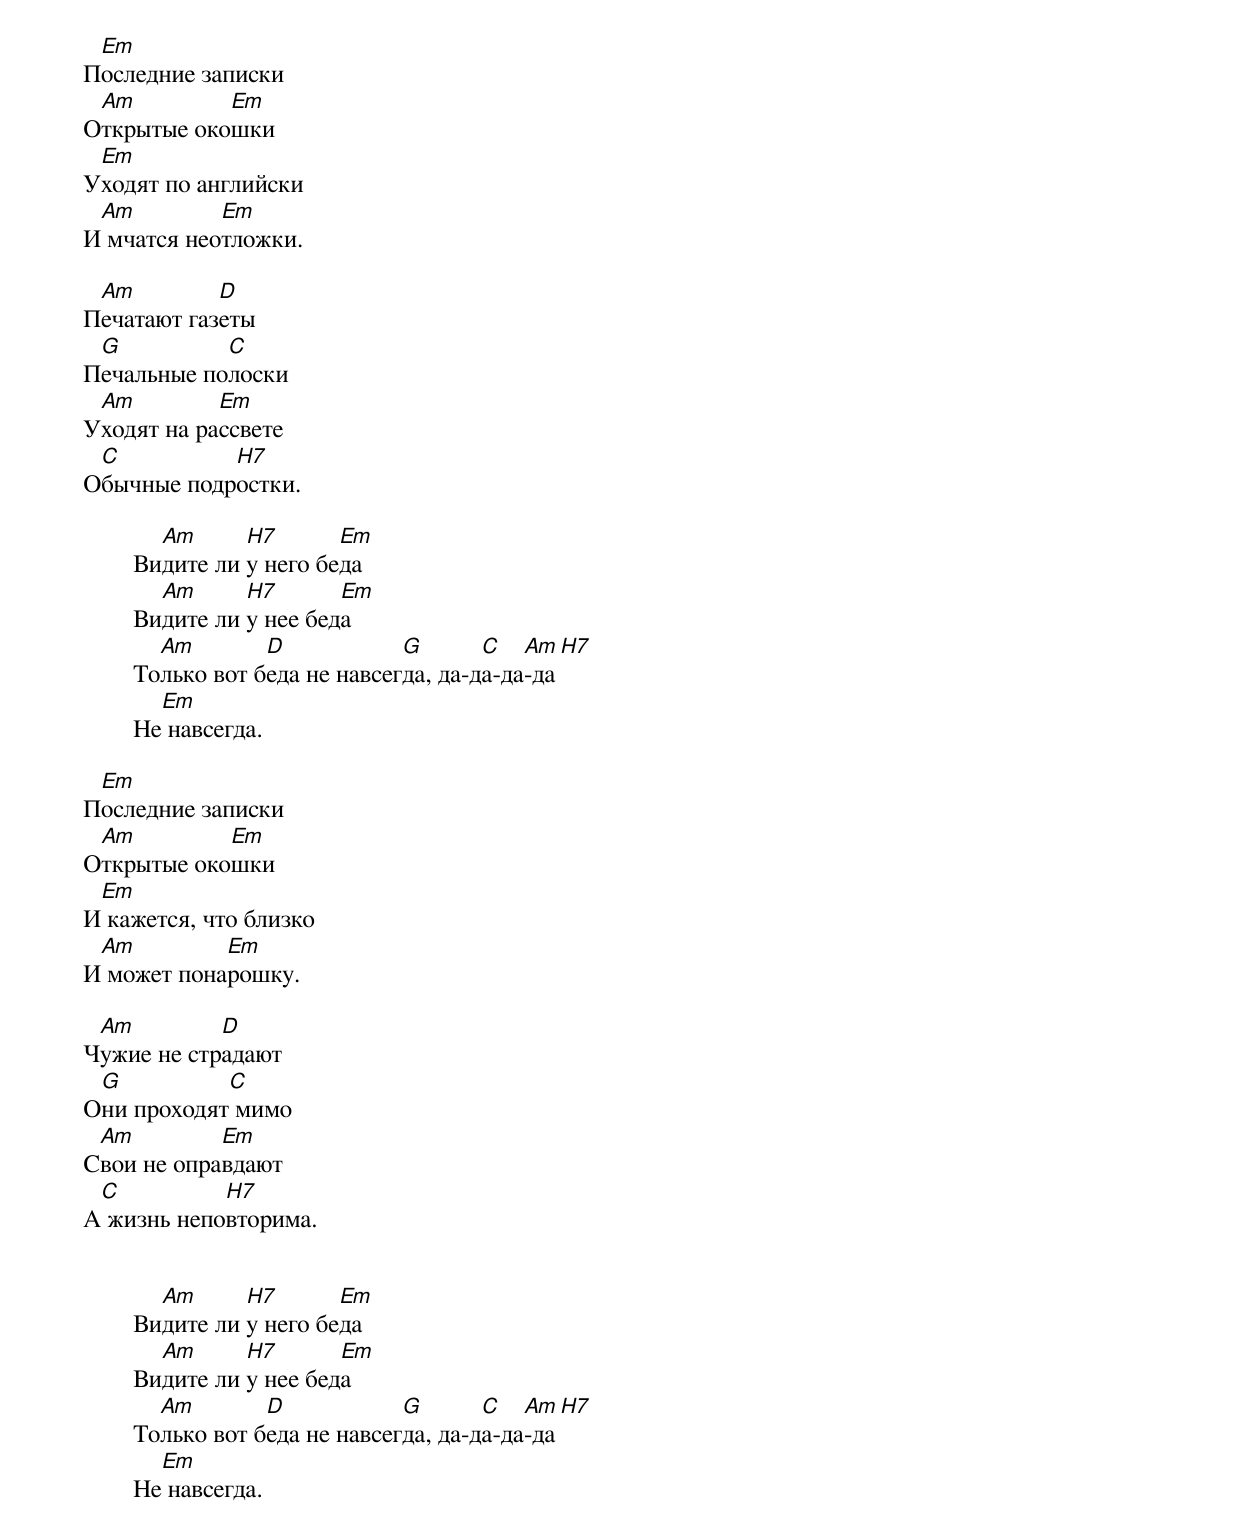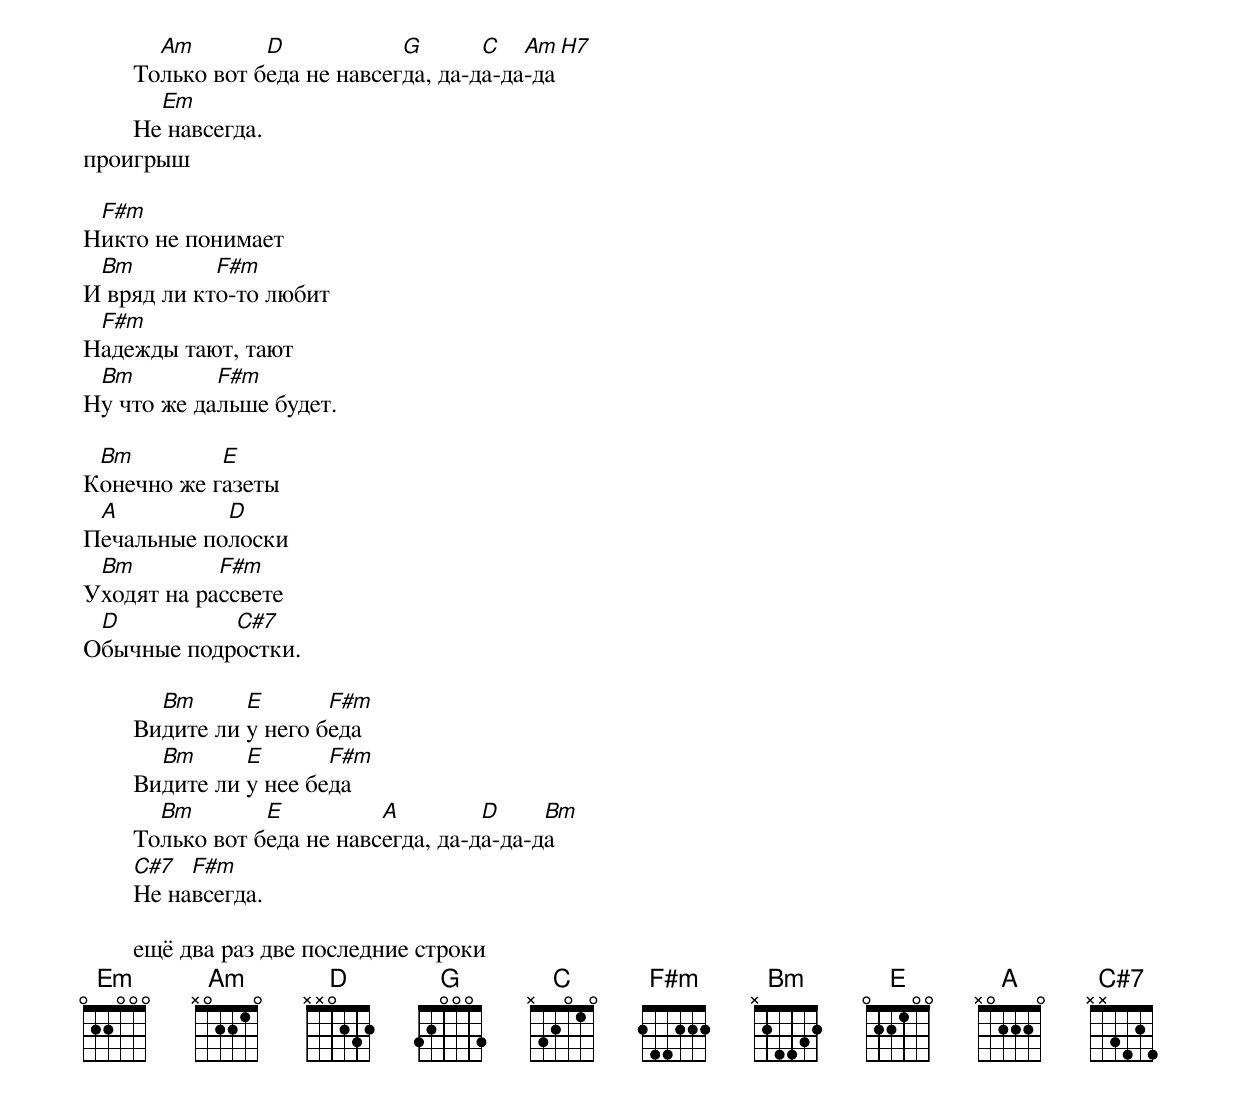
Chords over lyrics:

 Em
Последние записки
 Am         Em
Открытые окошки
 Em
Уходят по английски
 Am         Em
И мчатся неотложки.

 Am         D
Печатают газеты
 G          C
Печальные полоски
 Am         Em
Уходят на рассвете
 C          H7
Обычные подростки.

	  Am      H7       Em
	Видите ли у него беда
	  Am      H7       Em
	Видите ли у нее беда
	  Am        D            G       C   Am  H7
	Только вот беда не навсегда, да-да-да-да
	  Em
	Не навсегда.

 Em
Последние записки
 Am         Em
Открытые окошки
 Em
И кажется, что близко
 Am         Em
И может понарошку.

 Am         D
Чужие не страдают
 G          C
Они проходят мимо
 Am         Em
Свои не оправдают
 C          H7
А жизнь неповторима.


	  Am      H7       Em
	Видите ли у него беда
	  Am      H7       Em
	Видите ли у нее беда
	  Am        D            G       C   Am  H7
	Только вот беда не навсегда, да-да-да-да
	  Em
	Не навсегда.
          Am        D            G       C   Am  H7
	Только вот беда не навсегда, да-да-да-да
	  Em
	Не навсегда.
проигрыш

 F#m
Никто не понимает
 Bm         F#m
И вряд ли кто-то любит
 F#m
Надежды тают, тают
 Bm         F#m
Ну что же дальше будет.

 Bm         E
Конечно же газеты
 A          D
Печальные полоски
 Bm         F#m
Уходят на рассвете
 D          C#7
Обычные подростки.

	  Bm      E       F#m
	Видите ли у него беда
	  Bm      E       F#m
	Видите ли у нее беда
	  Bm        E          A         D     Bm
	Только вот беда не навсегда, да-да-да-да
	C#7  F#m
	Не навсегда.

	ещё два раз две последние строки
